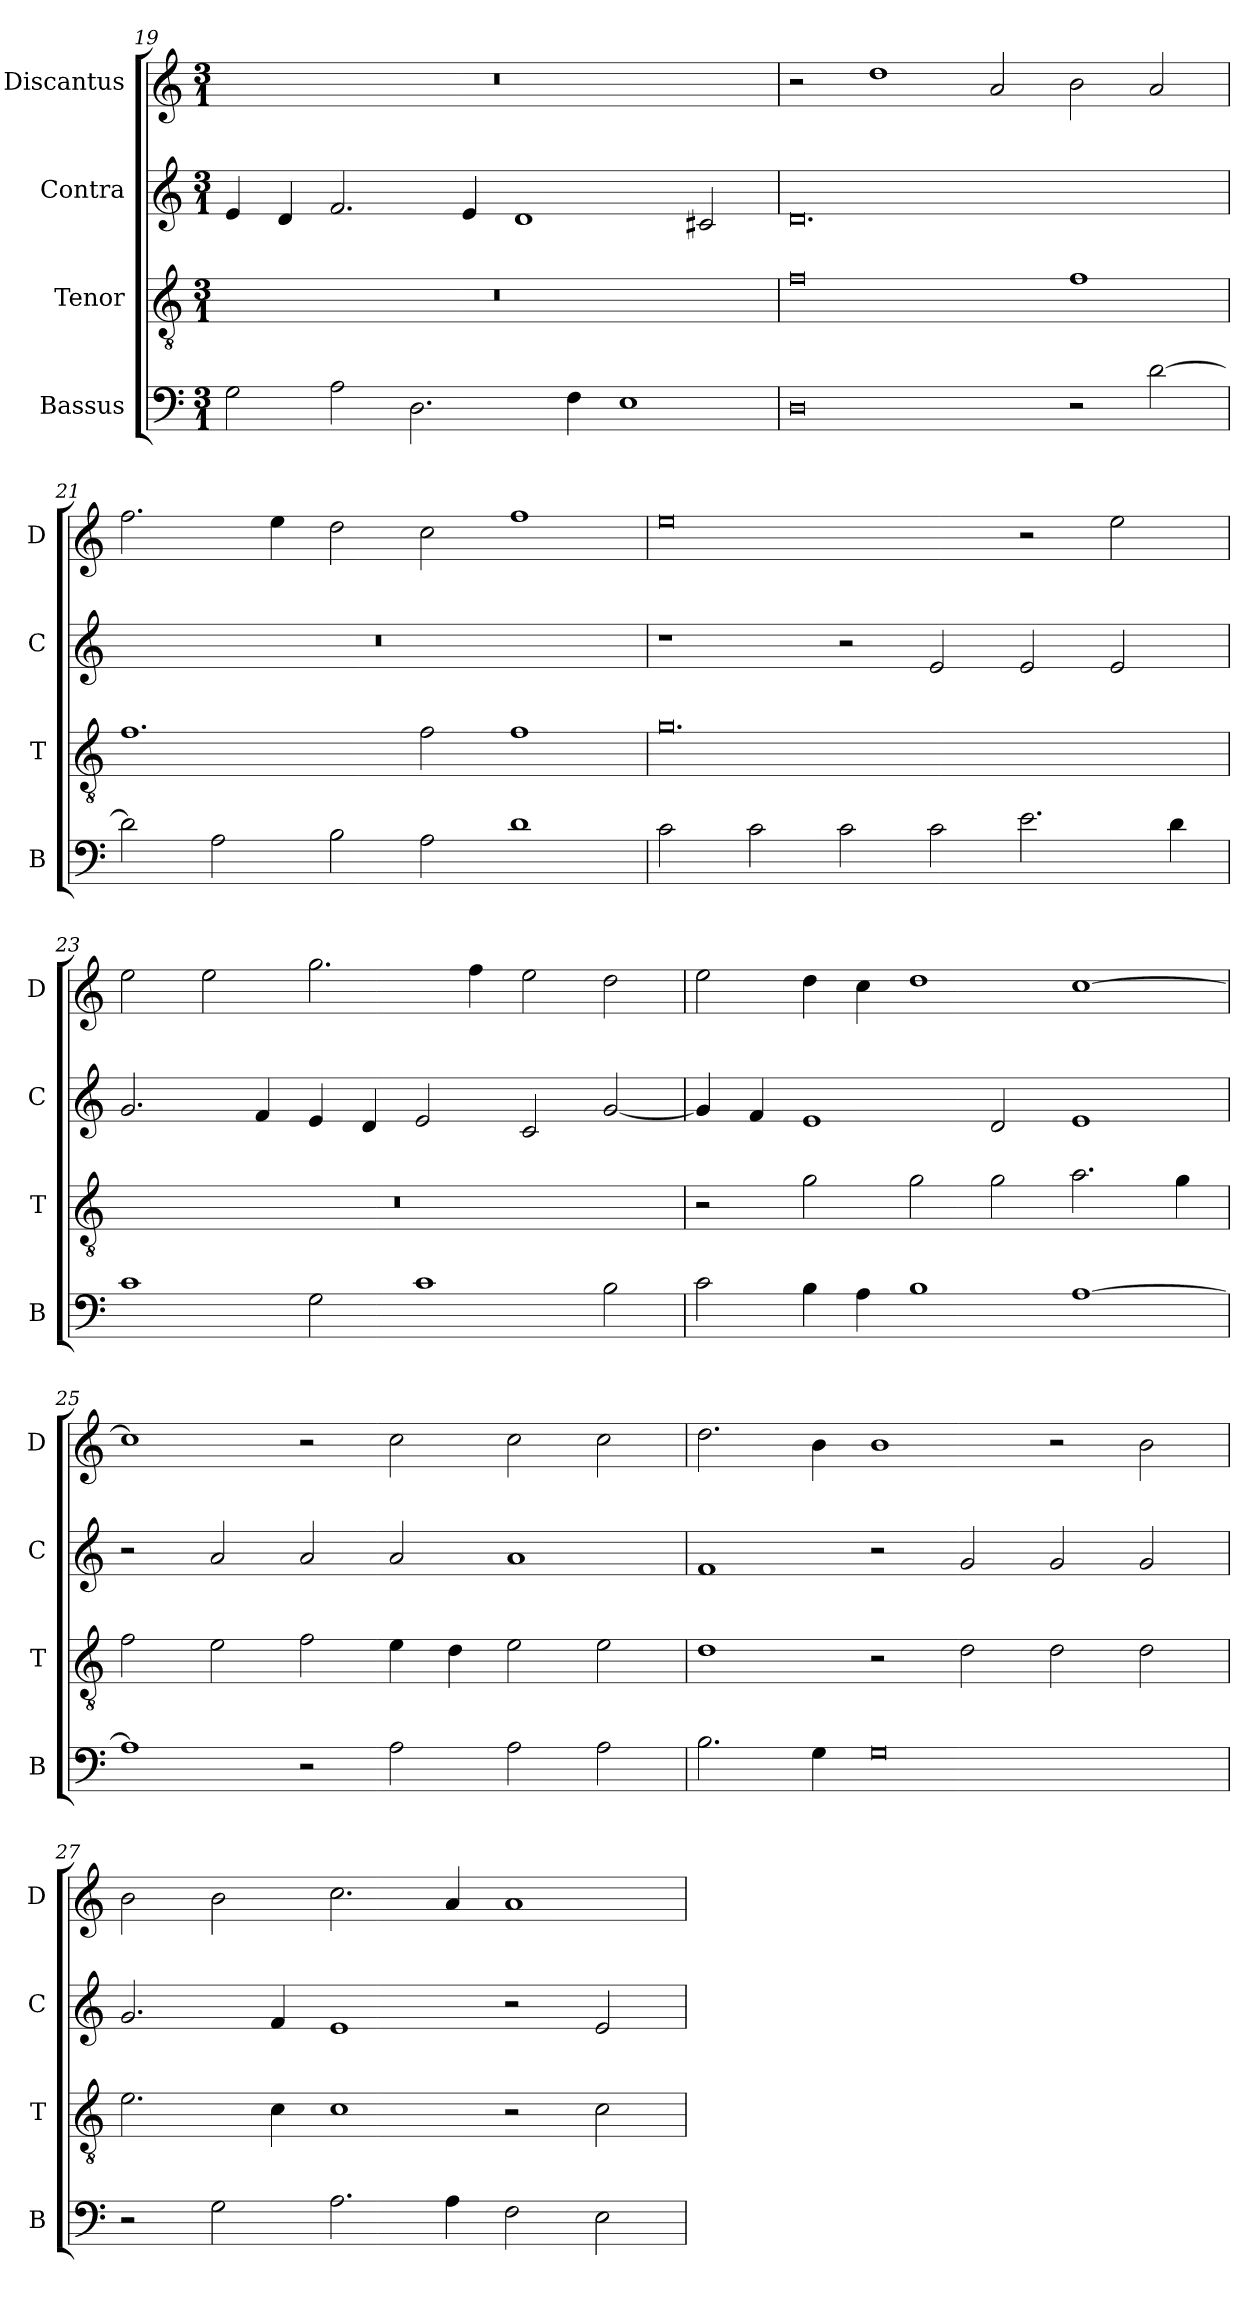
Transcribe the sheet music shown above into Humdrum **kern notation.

**kern	**kern	**kern	**kern
*part4	*part3	*part2	*part1
*staff4	*staff3	*staff2	*staff1
*I"Bassus	*I"Tenor	*I"Contra	*I"Discantus
*I'B	*I'T	*I'C	*I'D
*clefF4	*clefGv2	*clefG2	*clefG2
*k[]	*k[]	*k[]	*k[]
*M3/1	*M3/1	*M3/1	*M3/1
=19	=19	=19	=19
2G\	0.r	4e/	0.r
.	.	4d/	.
2A\	.	2.f/	.
2.D\	.	.	.
.	.	4e/	.
.	.	1d	.
4F\	.	.	.
1E	.	.	.
.	.	2c#X/	.
=20	=20	=20	=20
0D	0f	0.d	2r
.	.	.	1dd
.	.	.	2a/
2r	1f	.	2b\
[2d\	.	.	2a/
=21	=21	=21	=21
2d\]	1.f	0.r	2.ff\
2A\	.	.	.
.	.	.	4ee\
2B\	.	.	2dd\
2A\	2f\	.	2cc\
1d	1f	.	1ff
=22	=22	=22	=22
2c\	0.g	1r	0ee
2c\	.	.	.
2c\	.	2r	.
2c\	.	2e/	.
2.e\	.	2e/	2r
.	.	2e/	2ee\
4d\	.	.	.
=23	=23	=23	=23
1c	0.r	2.g/	2ee\
.	.	.	2ee\
.	.	4f/	.
2G\	.	4e/	2.gg\
.	.	4d/	.
1c	.	2e/	.
.	.	.	4ff\
.	.	2c/	2ee\
2B\	.	[2g/	2dd\
=24	=24	=24	=24
2c\	2r	4g/]	2ee\
.	.	4f/	.
4B\	2g\	1e	4dd\
4A\	.	.	4cc\
1B	2g\	.	1dd
.	2g\	2d/	.
[1A	2.a\	1e	[1cc
.	4g\	.	.
=25	=25	=25	=25
1A]	2f\	2r	1cc]
.	2e\	2a/	.
2r	2f\	2a/	2r
2A\	4e\	2a/	2cc\
.	4d\	.	.
2A\	2e\	1a	2cc\
2A\	2e\	.	2cc\
=26	=26	=26	=26
2.B\	1d	1f	2.dd\
4G\	.	.	4b\
0G	2r	2r	1b
.	2d\	2g/	.
.	2d\	2g/	2r
.	2d\	2g/	2b\
=27	=27	=27	=27
2r	2.e\	2.g/	2b\
2G\	.	.	2b\
.	4c\	4f/	.
2.A\	1c	1e	2.cc\
4A\	.	.	4a/
2F\	2r	2r	1a
2E\	2c\	2e/	.
=	=	=	=
*-	*-	*-	*-
